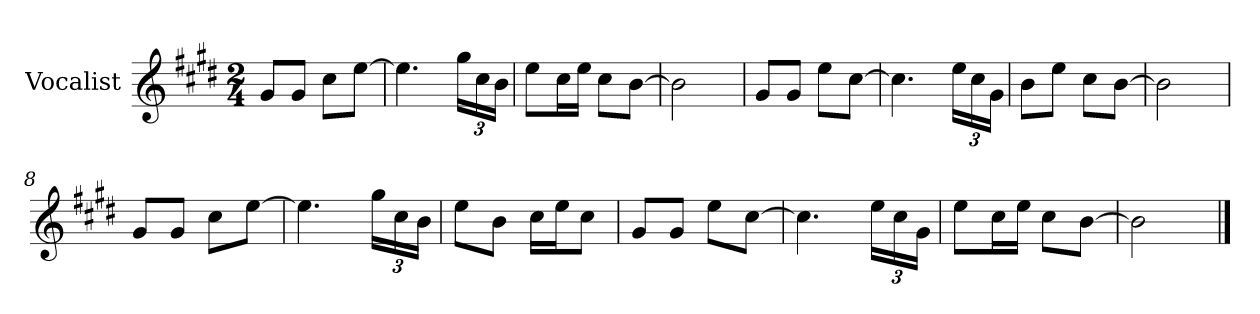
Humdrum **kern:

**kern
*part1
*staff1
*I"Vocalist
*k[f#c#g#d#]
*E:
*M2/4
=
8g#L
8g#J
8cc#L
[8eeJ
=1
4.ee]
24gg#LL
24cc#
24bJJ
=2
8eeL
16cc#L
16eeJJ
8cc#L
[8bJ
=3
2b]
=4
8g#L
8g#J
8eeL
[8cc#J
=5
4.cc#]
24eeLL
24cc#
24g#JJ
=6
8bL
8eeJ
8cc#L
[8bJ
=7
2b]
=8
8g#L
8g#J
8cc#L
[8eeJ
=9
4.ee]
24gg#LL
24cc#
24bJJ
=10
8eeL
8bJ
16cc#LL
16eeJ
8cc#J
=11
8g#L
8g#J
8eeL
[8cc#J
=12
4.cc#]
24eeLL
24cc#
24g#JJ
=13
8eeL
16cc#L
16eeJJ
8cc#L
[8bJ
=14
2b]
==
*-
